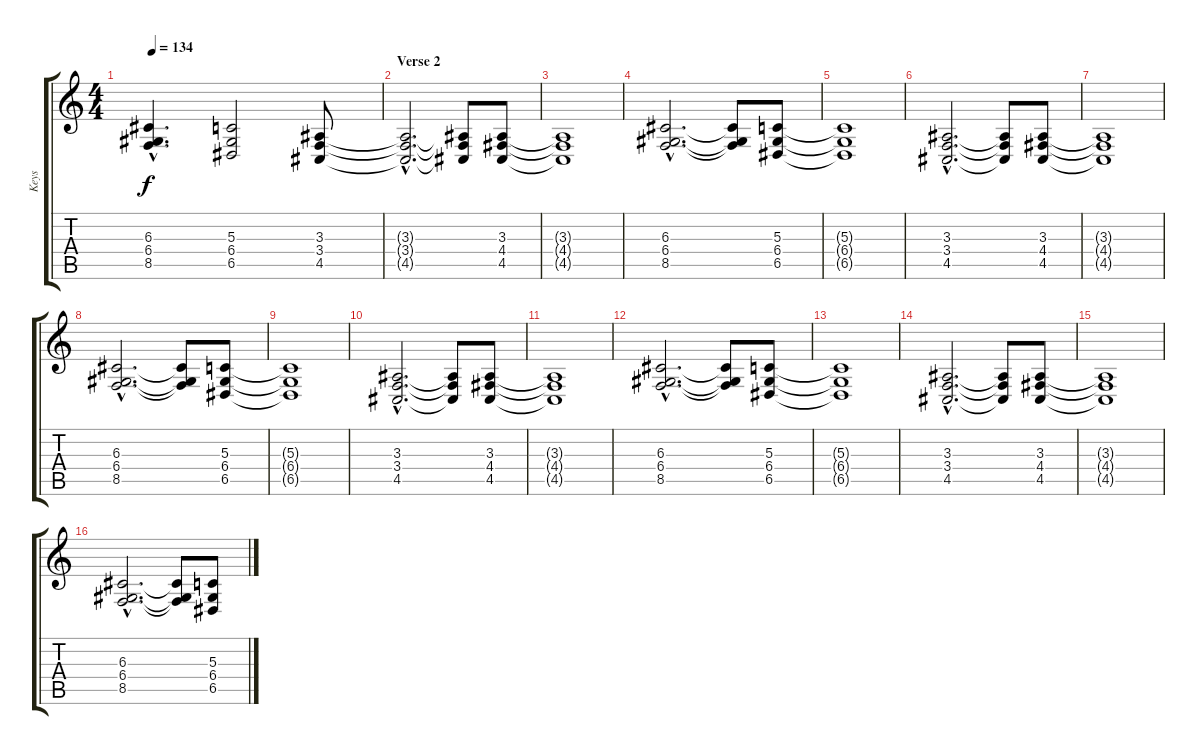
\track ("Keys" "Keys") {instrument synthstrings1}
\staff {score tabs}
\tuning (E4 B3 G3 D3 A2 E2) {hide}
\ts (4 4)
\tempo 134
\clef g2
\ks c
(6.3{hac} 6.4{hac} 8.5{hac}).4{d dy f} (5.3 6.4 6.5).2 (3.3 3.4 4.5).8 |
\section ("" "Verse 2")
(3.3{hac t} 3.4{hac t} 4.5{hac t}).2{d} (3.3{t} 3.4{t} 4.5{t}).8 (3.3 4.4 4.5).8 |
(3.3{t} 4.4{t} 4.5{t}).1 |
(6.3{hac} 6.4{hac} 8.5{hac}).2{d} (6.3{t} 6.4{t} 8.5{t}).8 (5.3 6.4 6.5).8 |
(5.3{t} 6.4{t} 6.5{t}).1 |
(3.3{hac} 3.4{hac} 4.5{hac}).2{d} (3.3{t} 3.4{t} 4.5{t}).8 (3.3 4.4 4.5).8 |
(3.3{t} 4.4{t} 4.5{t}).1 |
(6.3{hac} 6.4{hac} 8.5{hac}).2{d} (6.3{t} 6.4{t} 8.5{t}).8 (5.3 6.4 6.5).8 |
(5.3{t} 6.4{t} 6.5{t}).1 |
(3.3{hac} 3.4{hac} 4.5{hac}).2{d} (3.3{t} 3.4{t} 4.5{t}).8 (3.3 4.4 4.5).8 |
(3.3{t} 4.4{t} 4.5{t}).1 |
(6.3{hac} 6.4{hac} 8.5{hac}).2{d} (6.3{t} 6.4{t} 8.5{t}).8 (5.3 6.4 6.5).8 |
(5.3{t} 6.4{t} 6.5{t}).1 |
(3.3{hac} 3.4{hac} 4.5{hac}).2{d} (3.3{t} 3.4{t} 4.5{t}).8 (3.3 4.4 4.5).8 |
(3.3{t} 4.4{t} 4.5{t}).1 |
(6.3{hac} 6.4{hac} 8.5{hac}).2{d} (6.3{t} 6.4{t} 8.5{t}).8 (5.3 6.4 6.5).8
